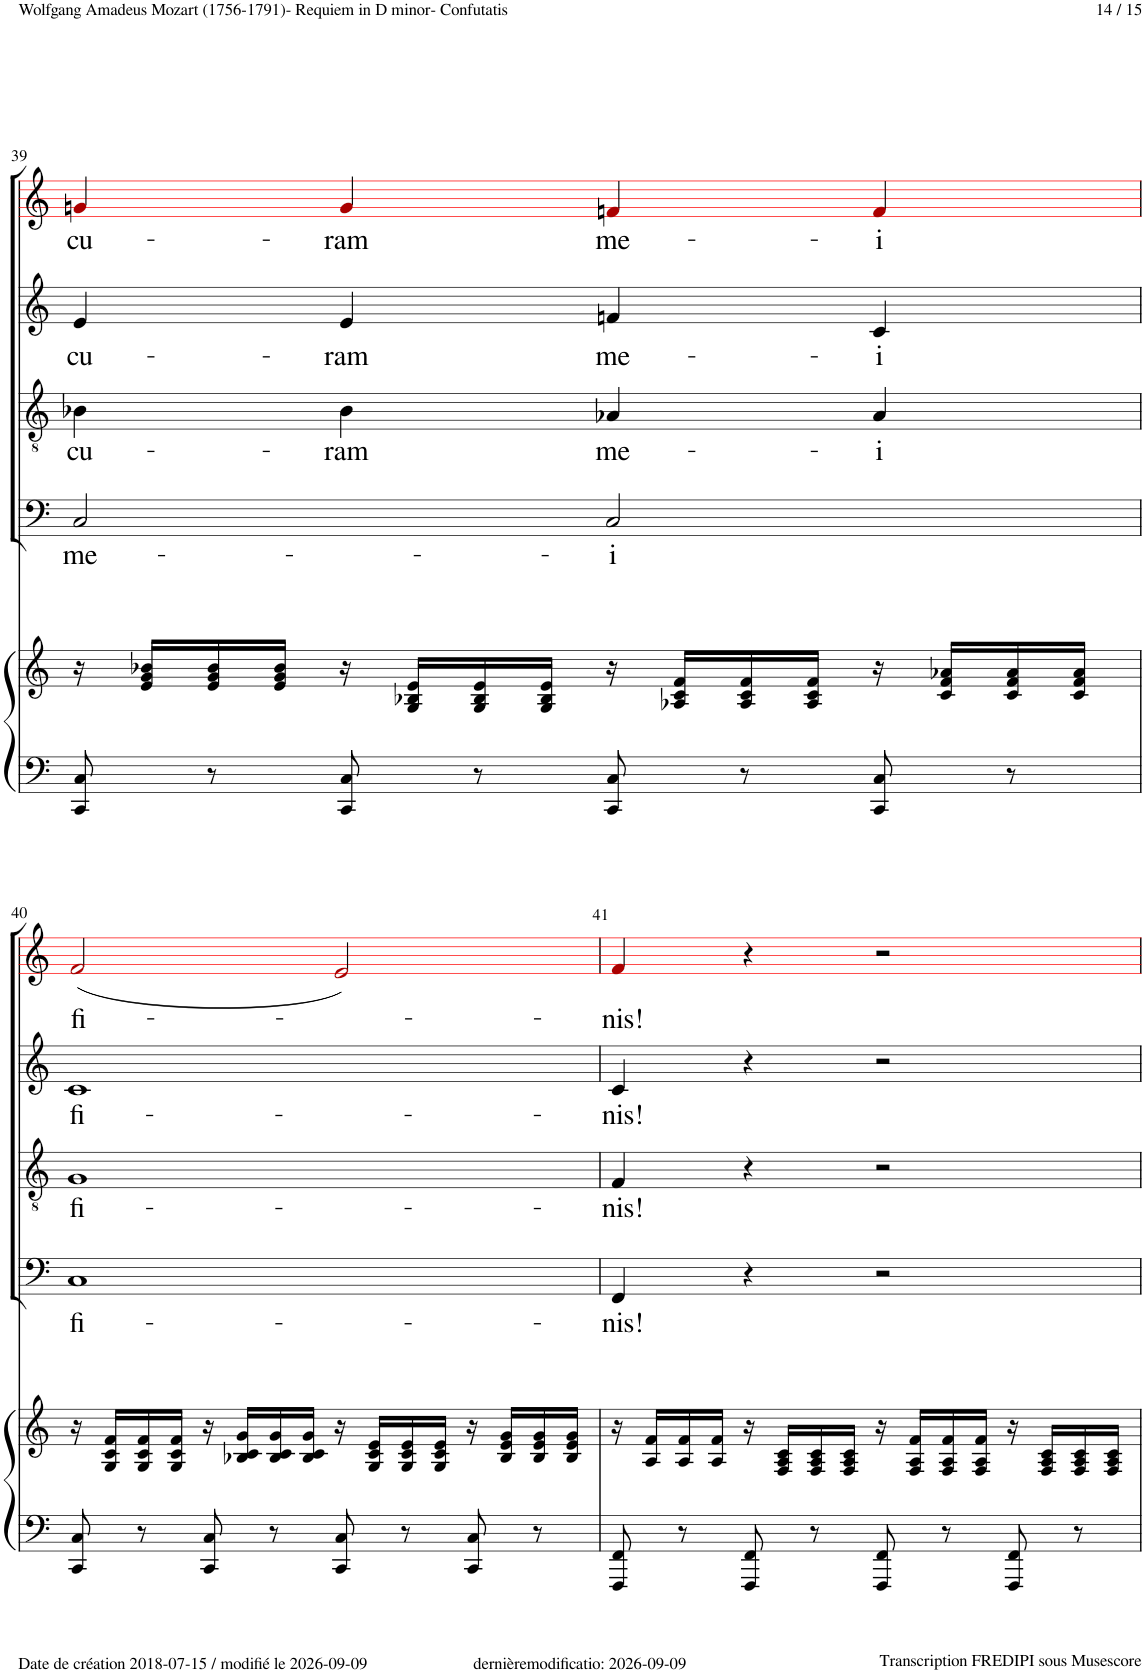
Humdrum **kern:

**kern	**kern	**kern	**text	**kern	**text	**kern	**text	**kern	**text
*part5	*part5	*part4	*part4	*part3	*part3	*part2	*part2	*part1	*part1
*staff6	*staff5	*staff4	*staff4	*staff3	*staff3	*staff2	*staff2	*staff1	*staff1
*I"Piano	*	*I"Bass	*	*I"Tenor	*	*I"Alto	*	*I"Soprano	*
*I'Pno	*	*	*	*	*	*	*	*	*
!!LO:PB:g=z
*clefF4	*clefG2	*clefF4	*	*clefGv2	*	*clefG2	*	*clefG2	*
*	*	*	*	*	*	*	*	*ITrd1c2	*
*k[]	*k[]	*k[]	*	*k[]	*	*k[]	*	*k[]	*
*M4/4	*M4/4	*M4/4	*	*M4/4	*	*M4/4	*	*M4/4	*
*met(c)	*met(c)	*met(c)	*	*met(c)	*	*met(c)	*	*met(c)	*
=39	=39	=39	=39	=39	=39	=39	=39	=39	=39
!	!	!	!LO:LY:b	!	!LO:LY:b	!	!LO:LY:b	!	!LO:LY:b
8CC/ 8C/	16r	2C!/	me-	4B-X!\	cu-	4e!/	cu-	4gn!i/	cu-
.	16e/ 16g/ 16b-X/LL	.	.	.	.	.	.	.	.
8r	16e/ 16g/ 16b-/	.	.	.	.	.	.	.	.
.	16e/ 16g/ 16b-/JJ	.	.	.	.	.	.	.	.
!	!	!	!	!	!LO:LY:b	!	!LO:LY:b	!	!LO:LY:b
8CC/ 8C/	16r	.	.	4B-!\	-ram	4e!/	-ram	4g!i/	-ram
.	16G/ 16B-X/ 16e/LL	.	.	.	.	.	.	.	.
8r	16G/ 16B-/ 16e/	.	.	.	.	.	.	.	.
.	16G/ 16B-/ 16e/JJ	.	.	.	.	.	.	.	.
!	!	!	!LO:LY:b	!	!LO:LY:b	!	!LO:LY:b	!	!LO:LY:b
8CC/ 8C/	16r	2C!/	-i	4A-X!/	me-	4fn!/	me-	4fn!i/	me-
.	16A-X/ 16c/ 16f/LL	.	.	.	.	.	.	.	.
8r	16A-/ 16c/ 16f/	.	.	.	.	.	.	.	.
.	16A-/ 16c/ 16f/JJ	.	.	.	.	.	.	.	.
!	!	!	!	!	!LO:LY:b	!	!LO:LY:b	!	!LO:LY:b
8CC/ 8C/	16r	.	.	4A-!/	-i	4c!/	-i	4f!i/	-i
.	16c/ 16f/ 16a-X/LL	.	.	.	.	.	.	.	.
8r	16c/ 16f/ 16a-/	.	.	.	.	.	.	.	.
.	16c/ 16f/ 16a-/JJ	.	.	.	.	.	.	.	.
!!LO:LB:g=z
=40	=40	=40	=40	=40	=40	=40	=40	=40	=40
!	!	!	!LO:LY:b	!	!LO:LY:b	!	!LO:LY:b	!	!LO:LY:b
8CC/ 8C/	16r	1C!	fi-	1G!	fi-	1c!	fi-	(2f!i/	fi-
.	16G/ 16c/ 16f/LL	.	.	.	.	.	.	.	.
8r	16G/ 16c/ 16f/	.	.	.	.	.	.	.	.
.	16G/ 16c/ 16f/JJ	.	.	.	.	.	.	.	.
8CC/ 8C/	16r	.	.	.	.	.	.	.	.
.	16B-X/ 16c/ 16g/LL	.	.	.	.	.	.	.	.
8r	16B-/ 16c/ 16g/	.	.	.	.	.	.	.	.
.	16B-/ 16c/ 16g/JJ	.	.	.	.	.	.	.	.
8CC/ 8C/	16r	.	.	.	.	.	.	2e!i/)	.
.	16G/ 16c/ 16e/LL	.	.	.	.	.	.	.	.
8r	16G/ 16c/ 16e/	.	.	.	.	.	.	.	.
.	16G/ 16c/ 16e/JJ	.	.	.	.	.	.	.	.
8CC/ 8C/	16r	.	.	.	.	.	.	.	.
.	16B-/ 16e/ 16g/LL	.	.	.	.	.	.	.	.
8r	16B-/ 16e/ 16g/	.	.	.	.	.	.	.	.
.	16B-/ 16e/ 16g/JJ	.	.	.	.	.	.	.	.
=41	=41	=41	=41	=41	=41	=41	=41	=41	=41
!	!	!	!LO:LY:b	!	!LO:LY:b	!	!LO:LY:b	!	!LO:LY:b
8FFF/ 8FF/	16r	4FF!/	-nis!	4F!/	-nis!	4c!/	-nis!	4f!i/	-nis!
.	16A/ 16f/LL	.	.	.	.	.	.	.	.
8r	16A/ 16f/	.	.	.	.	.	.	.	.
.	16A/ 16f/JJ	.	.	.	.	.	.	.	.
8FFF/ 8FF/	16r	4r	.	4r	.	4r	.	4r	.
.	16F/ 16A/ 16c/LL	.	.	.	.	.	.	.	.
8r	16F/ 16A/ 16c/	.	.	.	.	.	.	.	.
.	16F/ 16A/ 16c/JJ	.	.	.	.	.	.	.	.
8FFF/ 8FF/	16r	2r	.	2r	.	2r	.	2r	.
.	16F/ 16A/ 16f/LL	.	.	.	.	.	.	.	.
8r	16F/ 16A/ 16f/	.	.	.	.	.	.	.	.
.	16F/ 16A/ 16f/JJ	.	.	.	.	.	.	.	.
8FFF/ 8FF/	16r	.	.	.	.	.	.	.	.
.	16F/ 16A/ 16c/LL	.	.	.	.	.	.	.	.
8r	16F/ 16A/ 16c/	.	.	.	.	.	.	.	.
.	16F/ 16A/ 16c/JJ	.	.	.	.	.	.	.	.
=	=	=	=	=	=	=	=	=	=
*-	*-	*-	*-	*-	*-	*-	*-	*-	*-
